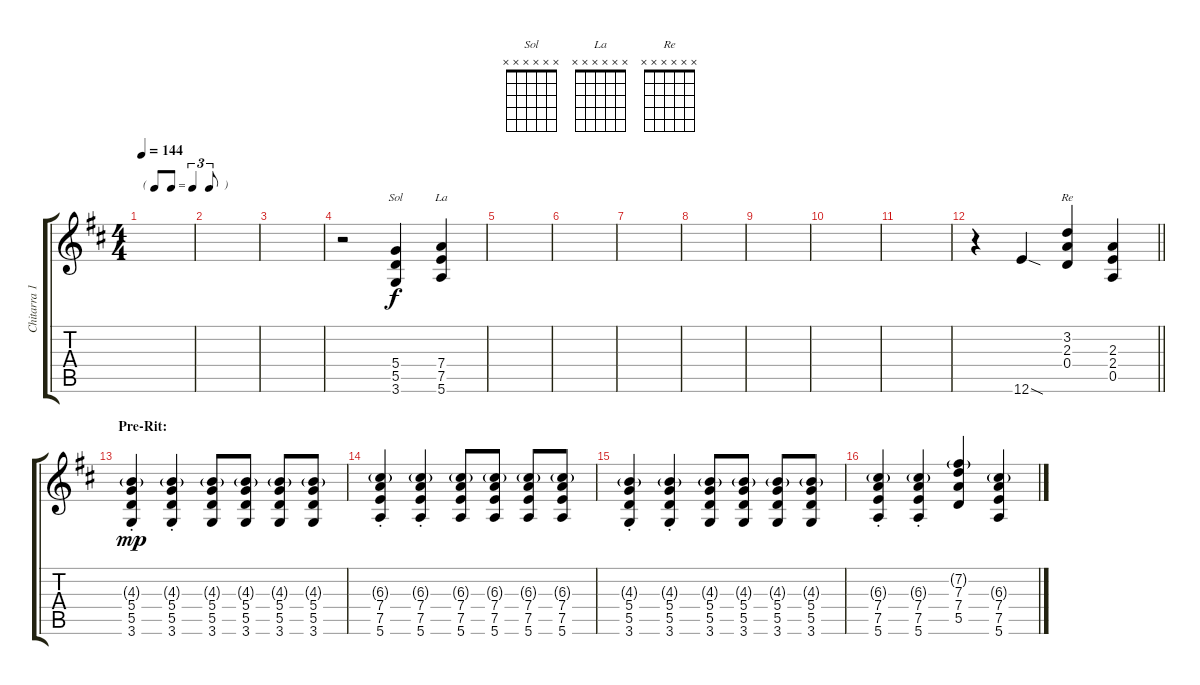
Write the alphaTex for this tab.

\track ("Chitarra 1" "Chitarra 1") {instrument distortionguitar}
\staff {score tabs}
\tuning (E4 B3 G3 D3 A2 E2) {hide}
\chord ("Sol" x x x x x x)
\chord ("La" x x x x x x)
\chord ("Re" x x x x x x)
\ts (4 4)
\tf triplet8th
\tempo 144
\clef g2
\ks d
|
|
|
r.2 (5.4 5.5 3.6).4{ch "Sol"} (7.4 7.5 5.6).4{ch "La"} |
|
|
|
|
|
|
|
\barLineRight lightlight
r.4 12.6{sod}.4 (3.2 2.3 0.4).4{ch "Re"} (2.3 2.4 0.5).4 |
\section ("" "Pre-Rit:")
(4.3{g st} 5.4{st} 5.5{st} 3.6{st}).4{dy mp} (4.3{g st} 5.4{st} 5.5{st} 3.6{st}).4 (4.3{g} 5.4 5.5 3.6).8 (4.3{g} 5.4 5.5 3.6).8 (4.3{g} 5.4 5.5 3.6).8 (4.3{g} 5.4 5.5 3.6).8 |
(6.3{g st} 7.4{st} 7.5{st} 5.6{st}).4 (6.3{g st} 7.4{st} 7.5{st} 5.6{st}).4 (6.3{g} 7.4 7.5 5.6).8 (6.3{g} 7.4 7.5 5.6).8 (6.3{g} 7.4 7.5 5.6).8 (6.3{g} 7.4 7.5 5.6).8 |
(4.3{g st} 5.4{st} 5.5{st} 3.6{st}).4 (4.3{g st} 5.4{st} 5.5{st} 3.6{st}).4 (4.3{g} 5.4 5.5 3.6).8 (4.3{g} 5.4 5.5 3.6).8 (4.3{g} 5.4 5.5 3.6).8 (4.3{g} 5.4 5.5 3.6).8 |
(6.3{g st} 7.4{st} 7.5{st} 5.6{st}).4 (6.3{g st} 7.4{st} 7.5{st} 5.6{st}).4 (7.2{g} 7.3 7.4 5.5).4 (6.3{g} 7.4 7.5 5.6).4
